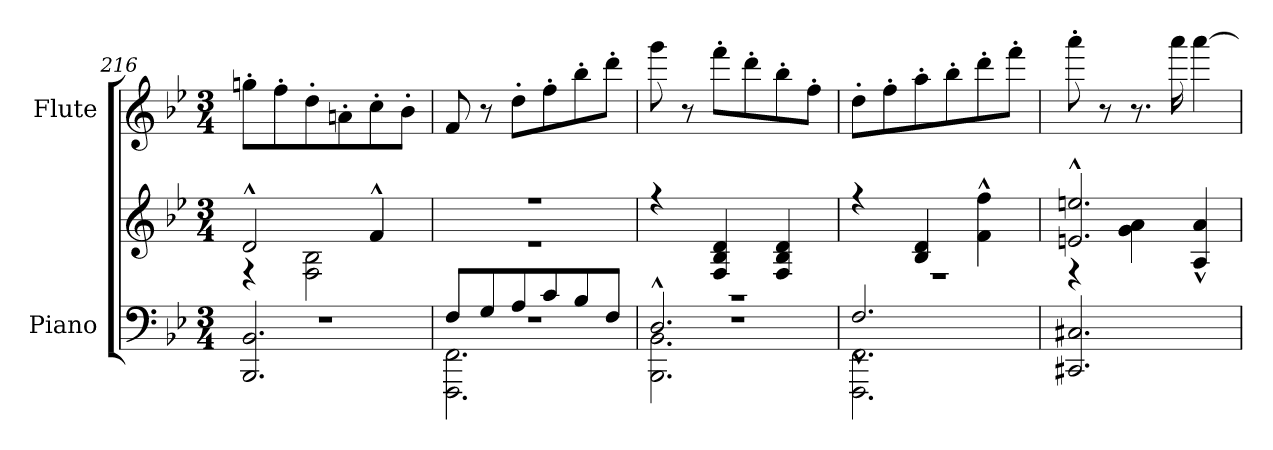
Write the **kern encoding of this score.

**kern	**kern	**kern
*part2	*part2	*part1
*staff3	*staff2	*staff1
*I"Piano	*	*I"Flute
*I'Pno	*	*
!!LO:LB:g=z
*clefF4	*clefG2	*clefG2
*k[b-e-]	*k[b-e-]	*k[b-e-]
*B-:	*B-:	*B-:
*M3/4	*M3/4	*M3/4
=216	=216	=216
*^	*^	*
*	*^	*	*	*
2.BBB-/ 2.BB-/	2.r	2.r	2d^^/	4r	8ggni'\L
.	.	.	.	.	8ff'\
.	.	.	.	2F\ 2B-\	8dd'\
.	.	.	.	.	8ani'\
.	.	.	4f^^/	.	8cc'\
.	.	.	.	.	8b-'\J
=217	=217	=217	=217	=217	=217
2.FFF\ 2.FF\	2.r	8F/L	2.r	2.r	8f/
.	.	8G/	.	.	8r
.	.	8A/	.	.	8dd'\L
.	.	8c/	.	.	8ff'\
.	.	8B-/	.	.	8bb-'\
.	.	8F/J	.	.	8ddd'\J
=218	=218	=218	=218	=218	=218
2.BBB-\ 2.BB-\	2.r	2.D^^/	4r	2.r	8ggg\
.	.	.	.	.	8r
.	.	.	4F/ 4B-/ 4d/	.	8fff'\L
.	.	.	.	.	8ddd'\
.	.	.	4F/ 4B-/ 4d/	.	8bb-'\
.	.	.	.	.	8ff'\J
*	*v	*v	*	*	*
=219	=219	=219	=219	=219
2.FFF\ 2.FF\	2.F^^/	4r	2.r	8dd'\L
.	.	.	.	8ff'\
.	.	4B-/ 4d/	.	8aa'\
.	.	.	.	8bb-'\
.	.	4f\^^ 4ff\^^	.	8ddd'\
.	.	.	.	8fff'\J
*v	*v	*	*	*
=220	=220	=220	=220
2.CC#X/ 2.C#X/	2.en/^^ 2.een/^^	4r	8aaa'\
.	.	.	8r
.	.	4g\ 4a\	8.r
.	.	.	16aaa\
.	.	4A/^^ 4a/^^	[4aaa\
*	*v	*v	*
=	=	=
*-	*-	*-
